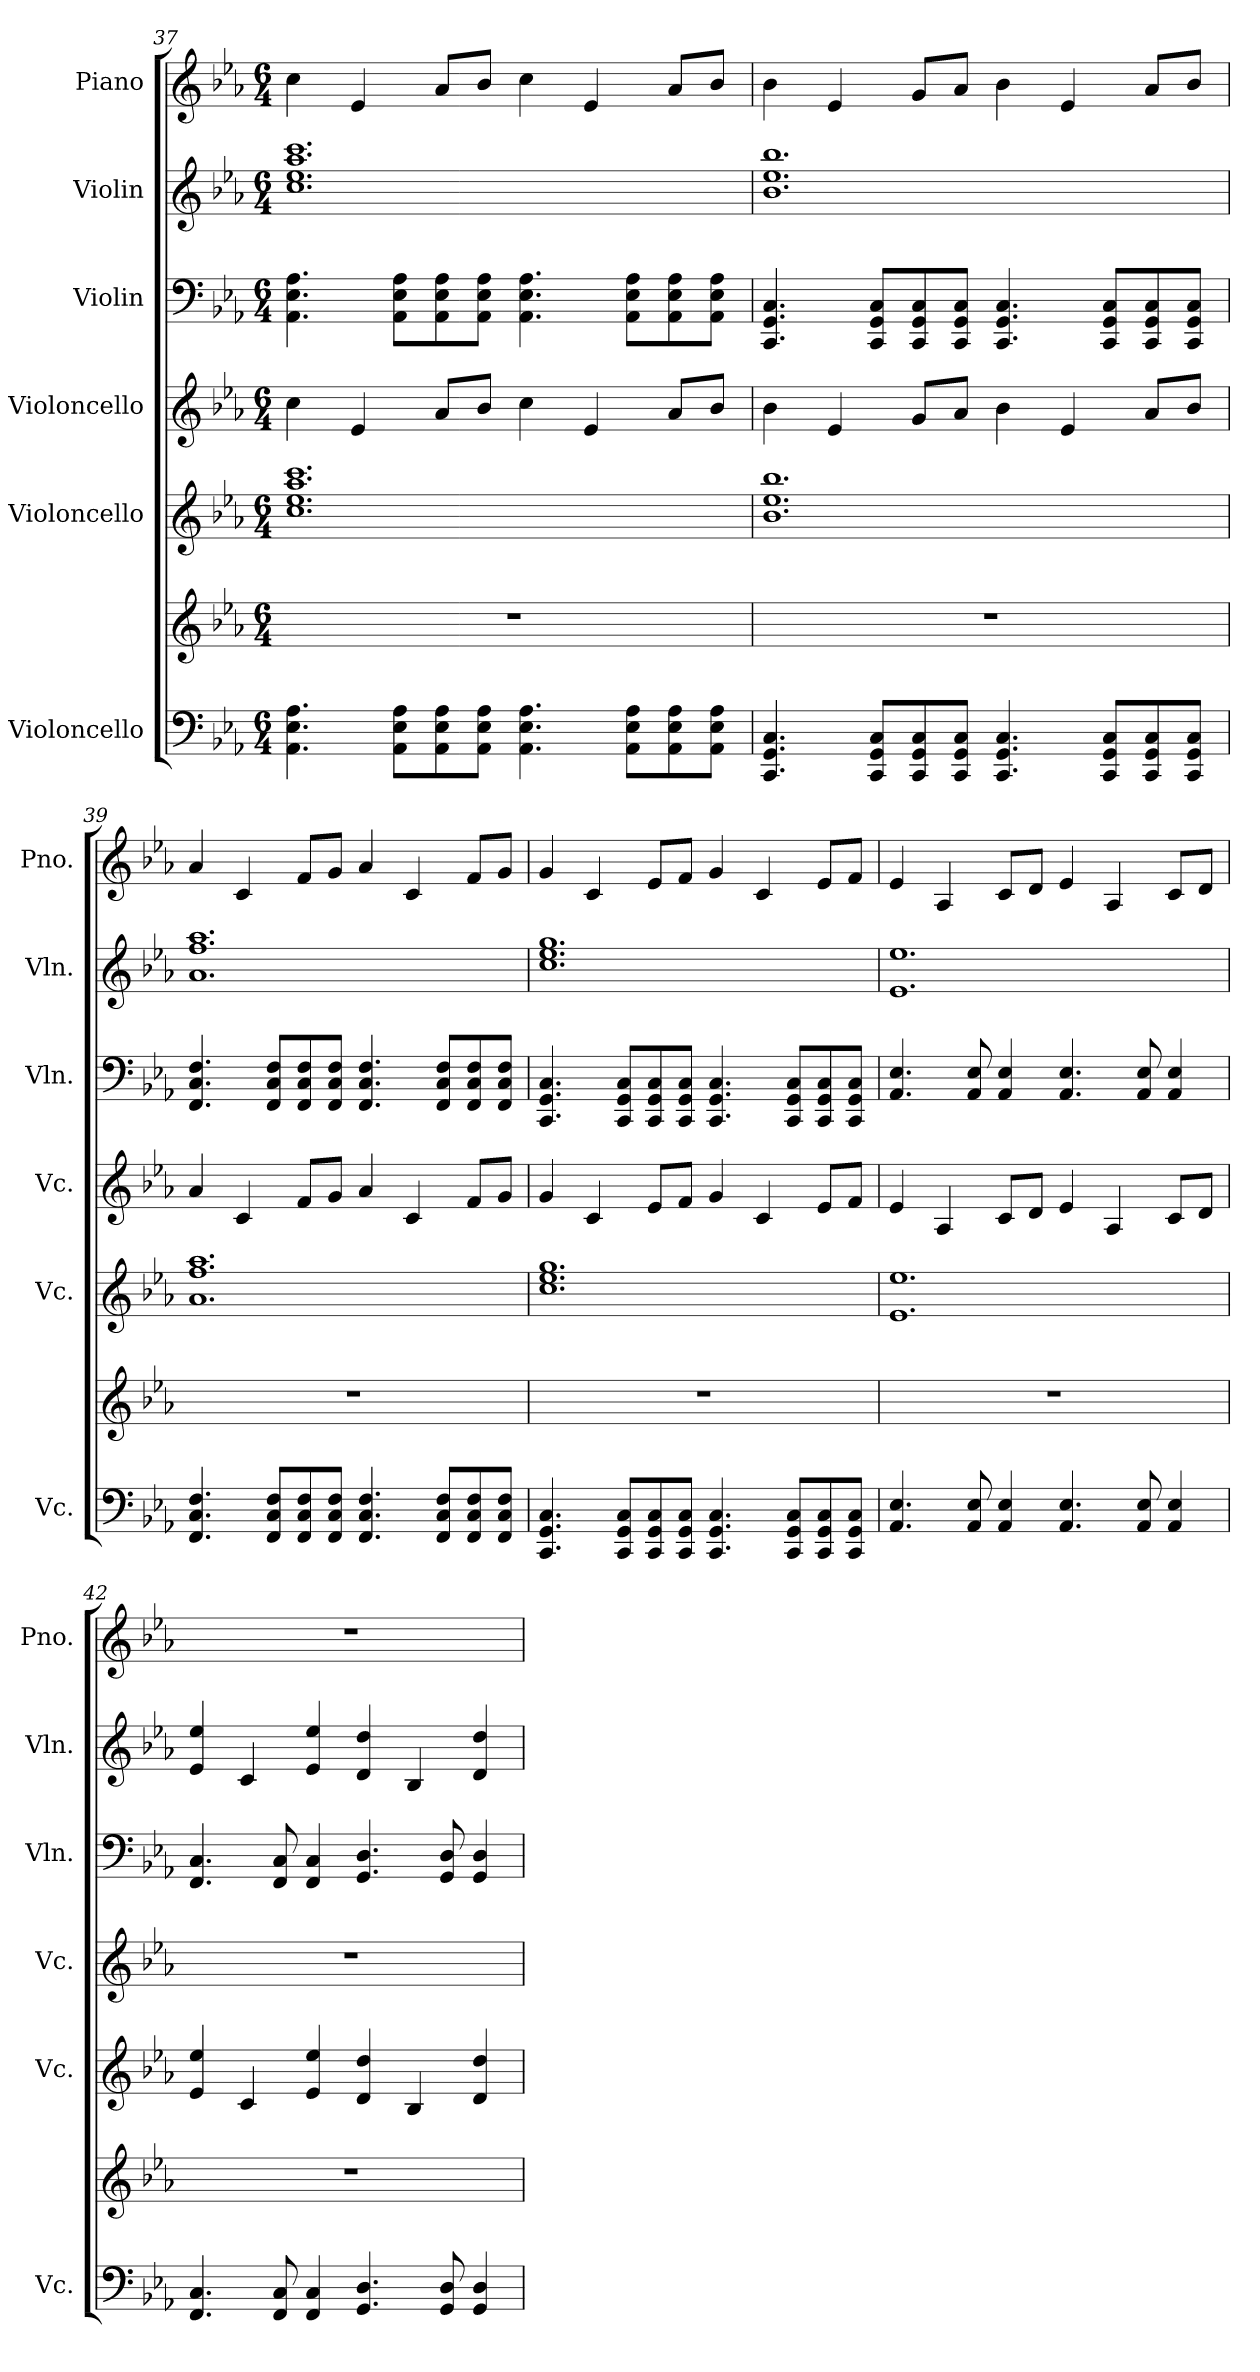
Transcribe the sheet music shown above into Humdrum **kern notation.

**kern	**kern	**kern	**kern	**kern	**kern	**kern
*part6	*part6	*part5	*part4	*part3	*part2	*part1
*staff7	*staff6	*staff5	*staff4	*staff3	*staff2	*staff1
*I"Violoncello	*	*I"Violoncello	*I"Violoncello	*I"Violin	*I"Violin	*I"Piano
*I'Vc.	*	*I'Vc.	*I'Vc.	*I'Vln.	*I'Vln.	*I'Pno.
*clefF4	*clefG2	*clefG2	*clefG2	*clefF4	*clefG2	*clefG2
*k[b-e-a-]	*k[b-e-a-]	*k[b-e-a-]	*k[b-e-a-]	*k[b-e-a-]	*k[b-e-a-]	*k[b-e-a-]
*M6/4	*M6/4	*M6/4	*M6/4	*M6/4	*M6/4	*M6/4
=37	=37	=37	=37	=37	=37	=37
4.AA-\ 4.E-\ 4.A-\	1.r	1.cc 1.ee- 1.aa- 1.ccc	4cc\	4.AA-\ 4.E-\ 4.A-\	1.cc 1.ee- 1.aa- 1.ccc	4cc\
.	.	.	4e-/	.	.	4e-/
8AA-\ 8E-\ 8A-\L	.	.	.	8AA-\ 8E-\ 8A-\L	.	.
8AA-\ 8E-\ 8A-\	.	.	8a-/L	8AA-\ 8E-\ 8A-\	.	8a-/L
8AA-\ 8E-\ 8A-\J	.	.	8b-/J	8AA-\ 8E-\ 8A-\J	.	8b-\J
4.AA-\ 4.E-\ 4.A-\	.	.	4cc\	4.AA-\ 4.E-\ 4.A-\	.	4cc\
.	.	.	4e-/	.	.	4e-/
8AA-\ 8E-\ 8A-\L	.	.	.	8AA-\ 8E-\ 8A-\L	.	.
8AA-\ 8E-\ 8A-\	.	.	8a-/L	8AA-\ 8E-\ 8A-\	.	8a-/L
8AA-\ 8E-\ 8A-\J	.	.	8b-/J	8AA-\ 8E-\ 8A-\J	.	8b-\J
!!LO:LB:g=z
=38	=38	=38	=38	=38	=38	=38
4.CC/ 4.GG/ 4.C/	1.r	1.b- 1.ee- 1.bb-	4b-\	4.CC/ 4.GG/ 4.C/	1.b- 1.ee- 1.bb-	4b-\
.	.	.	4e-/	.	.	4e-/
8CC/ 8GG/ 8C/L	.	.	.	8CC/ 8GG/ 8C/L	.	.
8CC/ 8GG/ 8C/	.	.	8g/L	8CC/ 8GG/ 8C/	.	8g/L
8CC/ 8GG/ 8C/J	.	.	8a-/J	8CC/ 8GG/ 8C/J	.	8a-/J
4.CC/ 4.GG/ 4.C/	.	.	4b-\	4.CC/ 4.GG/ 4.C/	.	4b-\
.	.	.	4e-/	.	.	4e-/
8CC/ 8GG/ 8C/L	.	.	.	8CC/ 8GG/ 8C/L	.	.
8CC/ 8GG/ 8C/	.	.	8a-/L	8CC/ 8GG/ 8C/	.	8a-/L
8CC/ 8GG/ 8C/J	.	.	8b-/J	8CC/ 8GG/ 8C/J	.	8b-\J
=39	=39	=39	=39	=39	=39	=39
4.FF/ 4.C/ 4.F/	1.r	1.a- 1.ff 1.aa-	4a-/	4.FF/ 4.C/ 4.F/	1.a- 1.ff 1.aa-	4a-/
.	.	.	4c/	.	.	4c/
8FF/ 8C/ 8F/L	.	.	.	8FF/ 8C/ 8F/L	.	.
8FF/ 8C/ 8F/	.	.	8f/L	8FF/ 8C/ 8F/	.	8f/L
8FF/ 8C/ 8F/J	.	.	8g/J	8FF/ 8C/ 8F/J	.	8g/J
4.FF/ 4.C/ 4.F/	.	.	4a-/	4.FF/ 4.C/ 4.F/	.	4a-/
.	.	.	4c/	.	.	4c/
8FF/ 8C/ 8F/L	.	.	.	8FF/ 8C/ 8F/L	.	.
8FF/ 8C/ 8F/	.	.	8f/L	8FF/ 8C/ 8F/	.	8f/L
8FF/ 8C/ 8F/J	.	.	8g/J	8FF/ 8C/ 8F/J	.	8g/J
=40	=40	=40	=40	=40	=40	=40
4.CC/ 4.GG/ 4.C/	1.r	1.cc 1.ee- 1.gg	4g/	4.CC/ 4.GG/ 4.C/	1.cc 1.ee- 1.gg	4g/
.	.	.	4c/	.	.	4c/
8CC/ 8GG/ 8C/L	.	.	.	8CC/ 8GG/ 8C/L	.	.
8CC/ 8GG/ 8C/	.	.	8e-/L	8CC/ 8GG/ 8C/	.	8e-/L
8CC/ 8GG/ 8C/J	.	.	8f/J	8CC/ 8GG/ 8C/J	.	8f/J
4.CC/ 4.GG/ 4.C/	.	.	4g/	4.CC/ 4.GG/ 4.C/	.	4g/
.	.	.	4c/	.	.	4c/
8CC/ 8GG/ 8C/L	.	.	.	8CC/ 8GG/ 8C/L	.	.
8CC/ 8GG/ 8C/	.	.	8e-/L	8CC/ 8GG/ 8C/	.	8e-/L
8CC/ 8GG/ 8C/J	.	.	8f/J	8CC/ 8GG/ 8C/J	.	8f/J
=41	=41	=41	=41	=41	=41	=41
4.AA-/ 4.E-/	1.r	1.e- 1.ee-	4e-/	4.AA-/ 4.E-/	1.e- 1.ee-	4e-/
.	.	.	4A-/	.	.	4A-/
8AA-/ 8E-/	.	.	.	8AA-/ 8E-/	.	.
4AA-/ 4E-/	.	.	8c/L	4AA-/ 4E-/	.	8c/L
.	.	.	8d/J	.	.	8d/J
4.AA-/ 4.E-/	.	.	4e-/	4.AA-/ 4.E-/	.	4e-/
.	.	.	4A-/	.	.	4A-/
8AA-/ 8E-/	.	.	.	8AA-/ 8E-/	.	.
4AA-/ 4E-/	.	.	8c/L	4AA-/ 4E-/	.	8c/L
.	.	.	8d/J	.	.	8d/J
!!LO:LB:g=z
=42	=42	=42	=42	=42	=42	=42
4.FF/ 4.C/	1.r	4e-/ 4ee-/	1.r	4.FF/ 4.C/	4e-/ 4ee-/	1.r
.	.	4c/	.	.	4c/	.
8FF/ 8C/	.	.	.	8FF/ 8C/	.	.
4FF/ 4C/	.	4e-/ 4ee-/	.	4FF/ 4C/	4e-/ 4ee-/	.
4.GG/ 4.D/	.	4d/ 4dd/	.	4.GG/ 4.D/	4d/ 4dd/	.
.	.	4B-/	.	.	4B-/	.
8GG/ 8D/	.	.	.	8GG/ 8D/	.	.
4GG/ 4D/	.	4d/ 4dd/	.	4GG/ 4D/	4d/ 4dd/	.
=	=	=	=	=	=	=
*-	*-	*-	*-	*-	*-	*-
